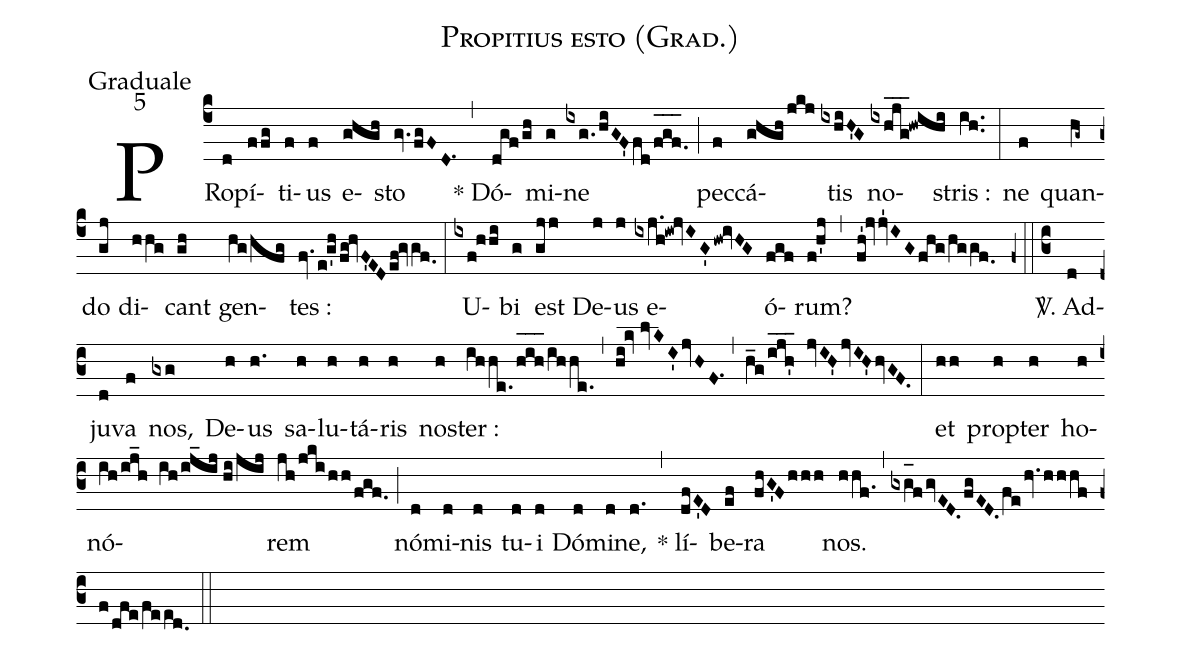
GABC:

name:Propitius esto (Grad.);
office-part:Graduale;
mode:5;
%%
(c4) PRo(d)pí(ffg)ti(f)us(f) e(ghgh)sto(gv.fgFD.1) (,) * Dó(dgf/gh)mi(g)ne(ixg./hiGF'fd/f_[oh:h]g_[oh:h]f._[oh:h]) (;) pec(f)cá(ghgh/jkj)tis(ixhiH'G) no(ixhjg___!hwihi)stris :(ih..) (:) ne(f) quan(hg~)do(gj) di(hhg)cant(gh) gen(hg/hfg)tes :(fv.e!g'h/fg!hvF'EDef!gvgf.0) (:) U(ixf!hhi)bi(g) est(gjj) De(j)us(j) e(ixj.h!iw!jvIG'hw!ivHG)ó(fgf)rum?(f!h'j) (,) (fh'!jvjv'1IGfhg/hggf.0) (z0::c3)
<sp>V/</sp>. Ad(d)ju(d)va(f) nos,(gxg) De(h)us(h.) sa(h)lu(h)tá(h)ris(h) no(h)ster :(ihhe./h_[oh:h]i_[oh:h]h_[oh:h]/ihhe.) (,) (hi![oll:1{1]kv//lvK[oll:}]/I'jvHF.1) (,) (h_g/ijh'___ jvIH'jvIH'hvGF.) (:) et(hh) pro(h)pter(h) ho(h)nó(ih/ij_h ih/ij_ij//hi/jij)rem(jh/jki/hh/fgf.) (;) nó(d)mi(d)nis(d) tu(d)i(d) Dó(d)mi(d)ne,(d.) (,) * lí(dfE'D)be(ef)ra(fhG'Fhhh) nos.(hhf.) (,) (gxg_[oh:h]fgvED.fgED.fehv.hhhff/dfe/feed.0) (::)
